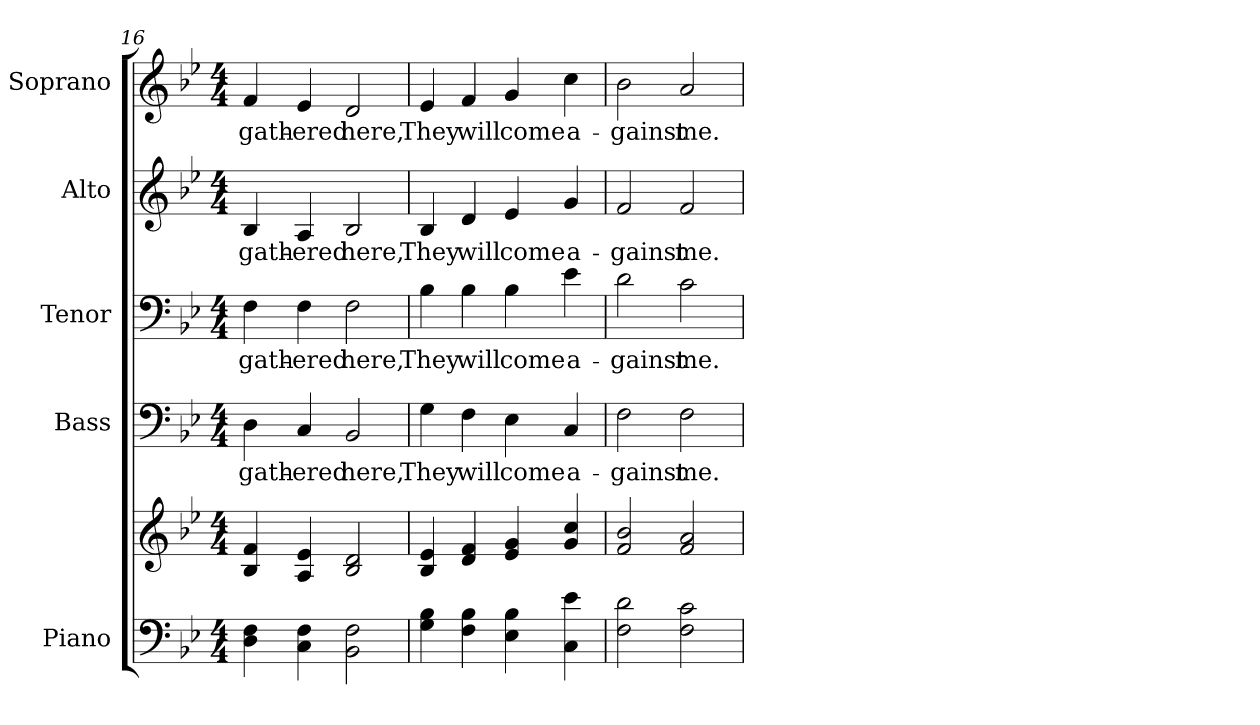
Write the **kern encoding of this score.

**kern	**kern	**kern	**text	**kern	**text	**kern	**text	**kern	**text
*part5	*part5	*part4	*part4	*part3	*part3	*part2	*part2	*part1	*part1
*staff6	*staff5	*staff4	*staff4	*staff3	*staff3	*staff2	*staff2	*staff1	*staff1
*I"Piano	*	*I"Bass	*	*I"Tenor	*	*I"Alto	*	*I"Soprano	*
*I'Pno.	*	*I'B.	*	*I'T.	*	*I'A.	*	*I'S.	*
!!LO:PB:g=z
*clefF4	*clefG2	*clefF4	*	*clefF4	*	*clefG2	*	*clefG2	*
*k[b-e-]	*k[b-e-]	*k[b-e-]	*	*k[b-e-]	*	*k[b-e-]	*	*k[b-e-]	*
*B-:	*B-:	*B-:	*	*B-:	*	*B-:	*	*B-:	*
*M4/4	*M4/4	*M4/4	*	*M4/4	*	*M4/4	*	*M4/4	*
=16	=16	=16	=16	=16	=16	=16	=16	=16	=16
!	!	!	!LO:LY:b:color=#000000	!	!	!	!	!	!
!	!	!	!	!	!LO:LY:b:color=#000000	!	!	!	!
!	!	!	!	!	!	!	!LO:LY:b:color=#000000	!	!
!	!	!	!	!	!	!	!	!	!LO:LY:b:color=#000000
4Di\ 4Fi	4B-i/ 4fi	4Di\	gath-	4Fi\	gath-	4B-i/	gath-	4fi/	gath-
!	!	!	!LO:LY:b:color=#000000	!	!	!	!	!	!
!	!	!	!	!	!LO:LY:b:color=#000000	!	!	!	!
!	!	!	!	!	!	!	!LO:LY:b:color=#000000	!	!
!	!	!	!	!	!	!	!	!	!LO:LY:b:color=#000000
4Ci\ 4Fi	4Ai/ 4e-i	4Ci/	-ered	4Fi\	-ered	4Ai/	-ered	4e-i/	-ered
!	!	!	!LO:LY:b:color=#000000	!	!	!	!	!	!
!	!	!	!	!	!LO:LY:b:color=#000000	!	!	!	!
!	!	!	!	!	!	!	!LO:LY:b:color=#000000	!	!
!	!	!	!	!	!	!	!	!	!LO:LY:b:color=#000000
2BB-i\ 2Fi	2B-i/ 2di	2BB-i/	here,	2Fi\	here,	2B-i/	here,	2di/	here,
=17	=17	=17	=17	=17	=17	=17	=17	=17	=17
!	!	!	!LO:LY:b:color=#000000	!	!	!	!	!	!
!	!	!	!	!	!LO:LY:b:color=#000000	!	!	!	!
!	!	!	!	!	!	!	!LO:LY:b:color=#000000	!	!
!	!	!	!	!	!	!	!	!	!LO:LY:b:color=#000000
4Gi\ 4B-i	4B-i/ 4e-i	4Gi\	They	4B-i\	They	4B-i/	They	4e-i/	They
!	!	!	!LO:LY:b:color=#000000	!	!	!	!	!	!
!	!	!	!	!	!LO:LY:b:color=#000000	!	!	!	!
!	!	!	!	!	!	!	!LO:LY:b:color=#000000	!	!
!	!	!	!	!	!	!	!	!	!LO:LY:b:color=#000000
4Fi\ 4B-i	4di/ 4fi	4Fi\	will	4B-i\	will	4di/	will	4fi/	will
!	!	!	!LO:LY:b:color=#000000	!	!	!	!	!	!
!	!	!	!	!	!LO:LY:b:color=#000000	!	!	!	!
!	!	!	!	!	!	!	!LO:LY:b:color=#000000	!	!
!	!	!	!	!	!	!	!	!	!LO:LY:b:color=#000000
4E-i\ 4B-i	4e-i/ 4gi	4E-i\	come	4B-i\	come	4e-i/	come	4gi/	come
!	!	!	!LO:LY:b:color=#000000	!	!	!	!	!	!
!	!	!	!	!	!LO:LY:b:color=#000000	!	!	!	!
!	!	!	!	!	!	!	!LO:LY:b:color=#000000	!	!
!	!	!	!	!	!	!	!	!	!LO:LY:b:color=#000000
4Ci\ 4e-i	4gi/ 4cci	4Ci/	a-	4e-i\	a-	4gi/	a-	4cci\	a-
=18	=18	=18	=18	=18	=18	=18	=18	=18	=18
!	!	!	!LO:LY:b:color=#000000	!	!	!	!	!	!
!	!	!	!	!	!LO:LY:b:color=#000000	!	!	!	!
!	!	!	!	!	!	!	!LO:LY:b:color=#000000	!	!
!	!	!	!	!	!	!	!	!	!LO:LY:b:color=#000000
2Fi\ 2di	2fi/ 2b-i	2Fi\	-gainst	2di\	-gainst	2fi/	-gainst	2b-i\	-gainst
!	!	!	!LO:LY:b:color=#000000	!	!	!	!	!	!
!	!	!	!	!	!LO:LY:b:color=#000000	!	!	!	!
!	!	!	!	!	!	!	!LO:LY:b:color=#000000	!	!
!	!	!	!	!	!	!	!	!	!LO:LY:b:color=#000000
2Fi\ 2ci	2fi/ 2ai	2Fi\	me.	2ci\	me.	2fi/	me.	2ai/	me.
=	=	=	=	=	=	=	=	=	=
*-	*-	*-	*-	*-	*-	*-	*-	*-	*-
